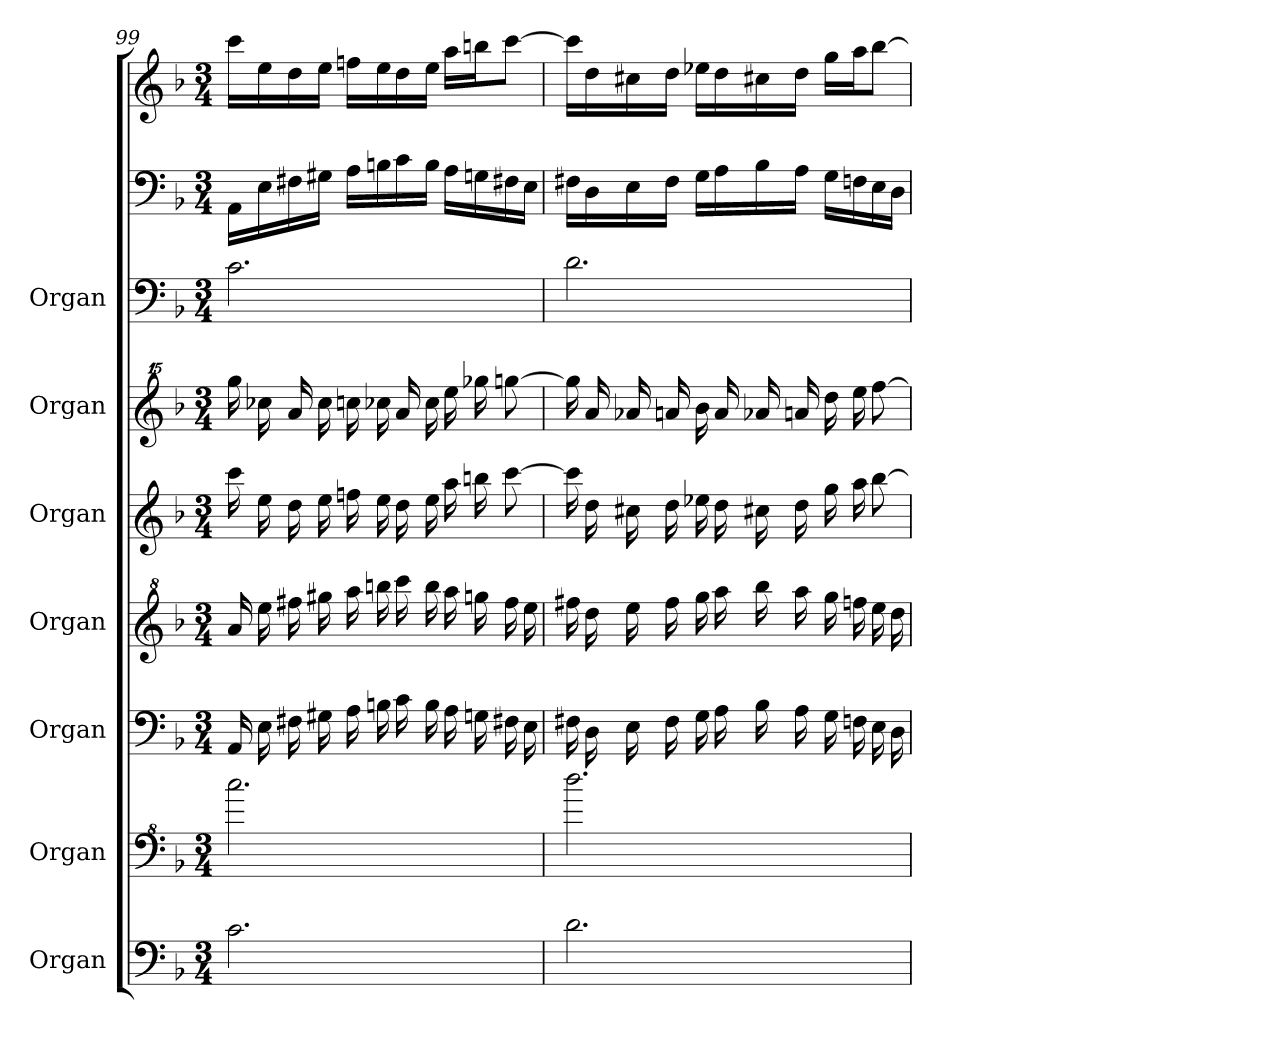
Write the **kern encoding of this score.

**kern	**kern	**kern	**kern	**kern	**kern	**kern	**kern	**kern
*part7	*part6	*part5	*part4	*part3	*part2	*part1	*part1	*part1
*staff9	*staff8	*staff7	*staff6	*staff5	*staff4	*staff3	*staff2	*staff1
*I"Organ	*I"Organ	*I"Organ	*I"Organ	*I"Organ	*I"Organ	*I"Organ	*	*
*	*I'Org.	*	*	*	*	*	*	*
*clefF4	*clefF^4	*clefF4	*clefG^2	*clefG2	*clefG^^2	*clefF4	*clefF4	*clefG2
*k[b-]	*k[b-]	*k[b-]	*k[b-]	*k[b-]	*k[b-]	*k[b-]	*k[b-]	*k[b-]
*M3/4	*M3/4	*M3/4	*M3/4	*M3/4	*M3/4	*M3/4	*M3/4	*M3/4
=99	=99	=99	=99	=99	=99	=99	=99	=99
2.c\	2.ccc\	16AA/	16aa/	16ccc\	16gggg\	2.c\	16AA\LL	16ccc\LL
.	.	16E\	16eee\	16ee\	16cccc-X\	.	16E\	16ee\
.	.	16F#X\	16fff#X\	16dd\	16aaa/	.	16F#X\	16dd\
.	.	16G#X\	16ggg#X\	16ee\	16cccc-\	.	16G#X\JJ	16ee\JJ
.	.	16A\	16aaa\	16ffn\	16ccccn\	.	16A\LL	16ffn\LL
.	.	16Bn\	16bbbn\	16ee\	16cccc-X\	.	16Bn\	16ee\
.	.	16c\	16cccc\	16dd\	16aaa/	.	16c\	16dd\
.	.	16B\	16bbb\	16ee\	16cccc-\	.	16B\JJ	16ee\JJ
.	.	16A\	16aaa\	16aa\	16eeee\	.	16A\LL	16aa\LL
.	.	16Gn\	16gggn\	16bbn\	16gggg-X\	.	16Gn\	16bbn\J
.	.	16F#X\	16fff#\	[8ccc\	[8ggggn\	.	16F#X\	[8ccc\J
.	.	16E\	16eee\	.	.	.	16E\JJ	.
=100	=100	=100	=100	=100	=100	=100	=100	=100
2.d\	2.ddd\	16F#X\	16fff#X\	16ccc\]	16gggg\]	2.d\	16F#X\LL	16ccc\LL]
.	.	16D\	16ddd\	16dd\	16aaa/	.	16D\	16dd\
.	.	16E\	16eee\	16cc#X\	16aaa-X/	.	16E\	16cc#X\
.	.	16F#\	16fff#\	16dd\	16aaan/	.	16F#\JJ	16dd\JJ
.	.	16G\	16ggg\	16ee-X\	16bbb-\	.	16G\LL	16ee-X\LL
.	.	16A\	16aaa\	16dd\	16aaa/	.	16A\	16dd\
.	.	16B-\	16bbb-\	16cc#X\	16aaa-X/	.	16B-\	16cc#X\
.	.	16A\	16aaa\	16dd\	16aaan/	.	16A\JJ	16dd\JJ
.	.	16G\	16ggg\	16gg\	16dddd\	.	16G\LL	16gg\LL
.	.	16Fn\	16fffn\	16aa\	16eeee\	.	16Fn\	16aa\J
.	.	16E\	16eee\	[8bb-\	[8ffff\	.	16E\	[8bb-\J
.	.	16D\	16ddd\	.	.	.	16D\JJ	.
=	=	=	=	=	=	=	=	=
*-	*-	*-	*-	*-	*-	*-	*-	*-
